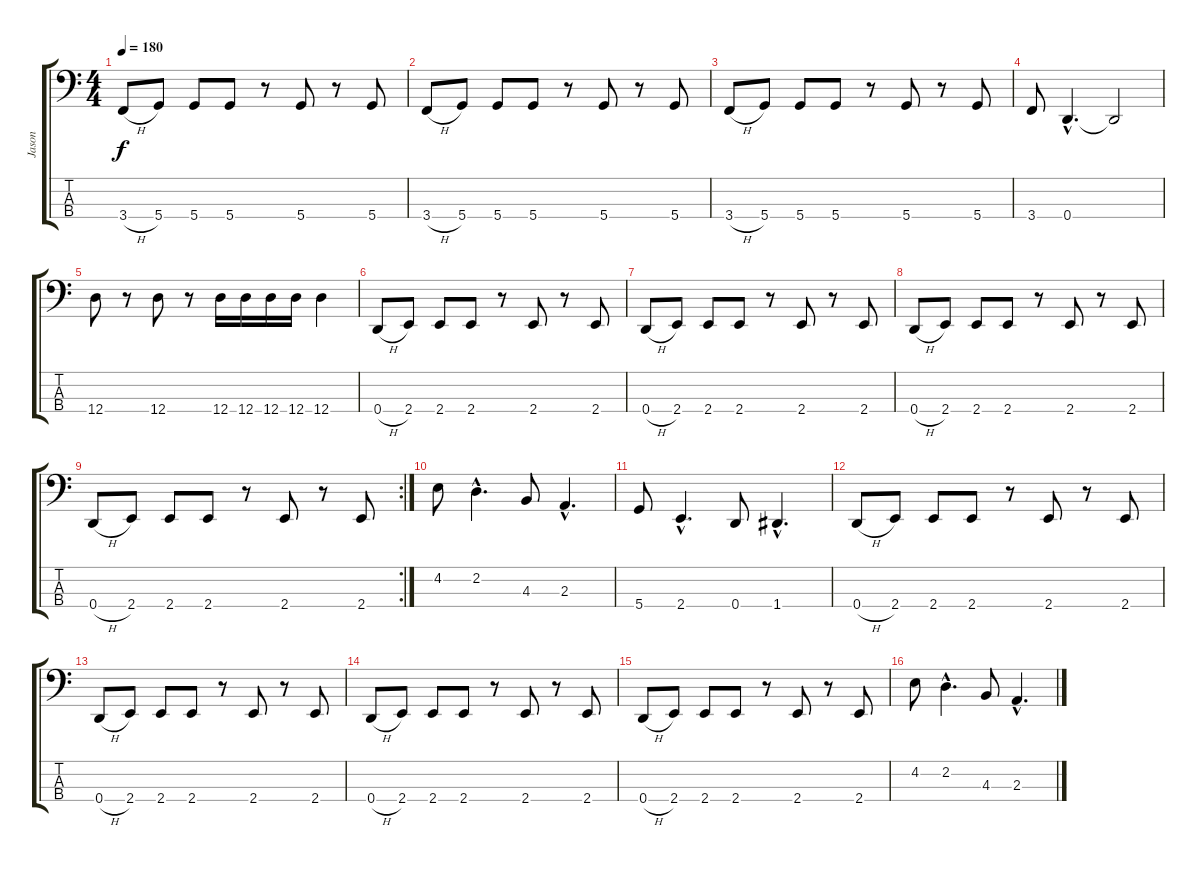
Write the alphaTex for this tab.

\track ("Jason" "Jason") {instrument electricbasspick}
\staff {score tabs}
\tuning (F2 C2 G1 D1) {hide}
\ts (4 4)
\tempo 180
\clef f4
\ks c
3.4{h}.8{dy f} 5.4.8 5.4.8 5.4.8 r.8 5.4.8 r.8 5.4.8 |
3.4{h}.8 5.4.8 5.4.8 5.4.8 r.8 5.4.8 r.8 5.4.8 |
3.4{h}.8 5.4.8 5.4.8 5.4.8 r.8 5.4.8 r.8 5.4.8 |
3.4.8 0.4{hac}.4{d} 0.4{t}.2 |
12.4.8 r.8 12.4.8 r.8 12.4.16 12.4.16 12.4.16 12.4.16 12.4.4 |
0.4{h}.8 2.4.8 2.4.8 2.4.8 r.8 2.4.8 r.8 2.4.8 |
0.4{h}.8 2.4.8 2.4.8 2.4.8 r.8 2.4.8 r.8 2.4.8 |
0.4{h}.8 2.4.8 2.4.8 2.4.8 r.8 2.4.8 r.8 2.4.8 |
\rc 2
0.4{h}.8 2.4.8 2.4.8 2.4.8 r.8 2.4.8 r.8 2.4.8 |
4.2.8 2.2{hac}.4{d} 4.3.8 2.3{hac}.4{d} |
5.4.8 2.4{hac}.4{d} 0.4.8 1.4{hac}.4{d} |
0.4{h}.8 2.4.8 2.4.8 2.4.8 r.8 2.4.8 r.8 2.4.8 |
0.4{h}.8 2.4.8 2.4.8 2.4.8 r.8 2.4.8 r.8 2.4.8 |
0.4{h}.8 2.4.8 2.4.8 2.4.8 r.8 2.4.8 r.8 2.4.8 |
0.4{h}.8 2.4.8 2.4.8 2.4.8 r.8 2.4.8 r.8 2.4.8 |
4.2.8 2.2{hac}.4{d} 4.3.8 2.3{hac}.4{d}
